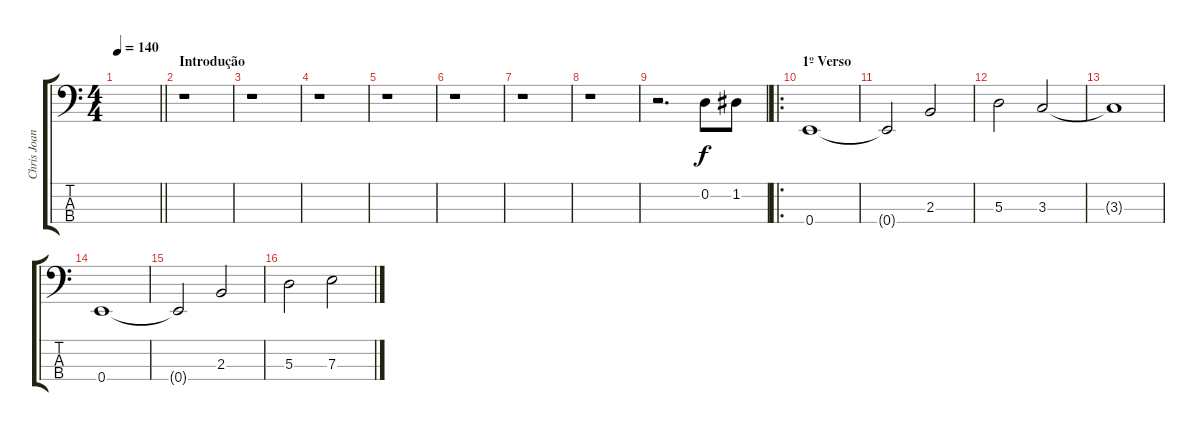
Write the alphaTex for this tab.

\track ("Chris Joannou" "Chris Joan") {instrument electricbasspick}
\staff {score tabs}
\tuning (G2 D2 A1 E1) {hide}
\ts (4 4)
\tempo 140
\clef f4
\barLineRight lightlight
\ks c
|
\section ("" "Introdução")
r.1 |
r.1 |
r.1 |
r.1 |
r.1 |
r.1 |
r.1 |
r.2{d} 0.2.8 1.2.8 |
\ro
\section ("" "1º Verso")
0.4.1 |
0.4{t}.2 2.3.2 |
5.3.2 3.3.2 |
3.3{t}.1 |
0.4.1 |
0.4{t}.2 2.3.2 |
5.3.2 7.3.2
